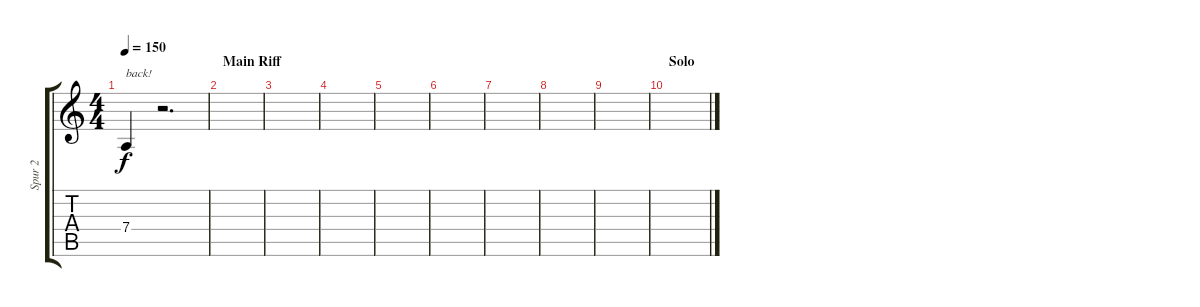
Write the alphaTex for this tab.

\track ("Spur 2" "Spur 2") {instrument lead6voice}
\staff {score tabs}
\tuning (E4 B3 G3 D3 A2 D2) {hide}
\ts (4 4)
\tempo 150
\clef g2
\ks c
7.4.4{txt "back!" dy f} r.2{d} |
\section ("" "Main Riff")
|
|
|
|
|
|
|
|
\section ("" "Solo")
